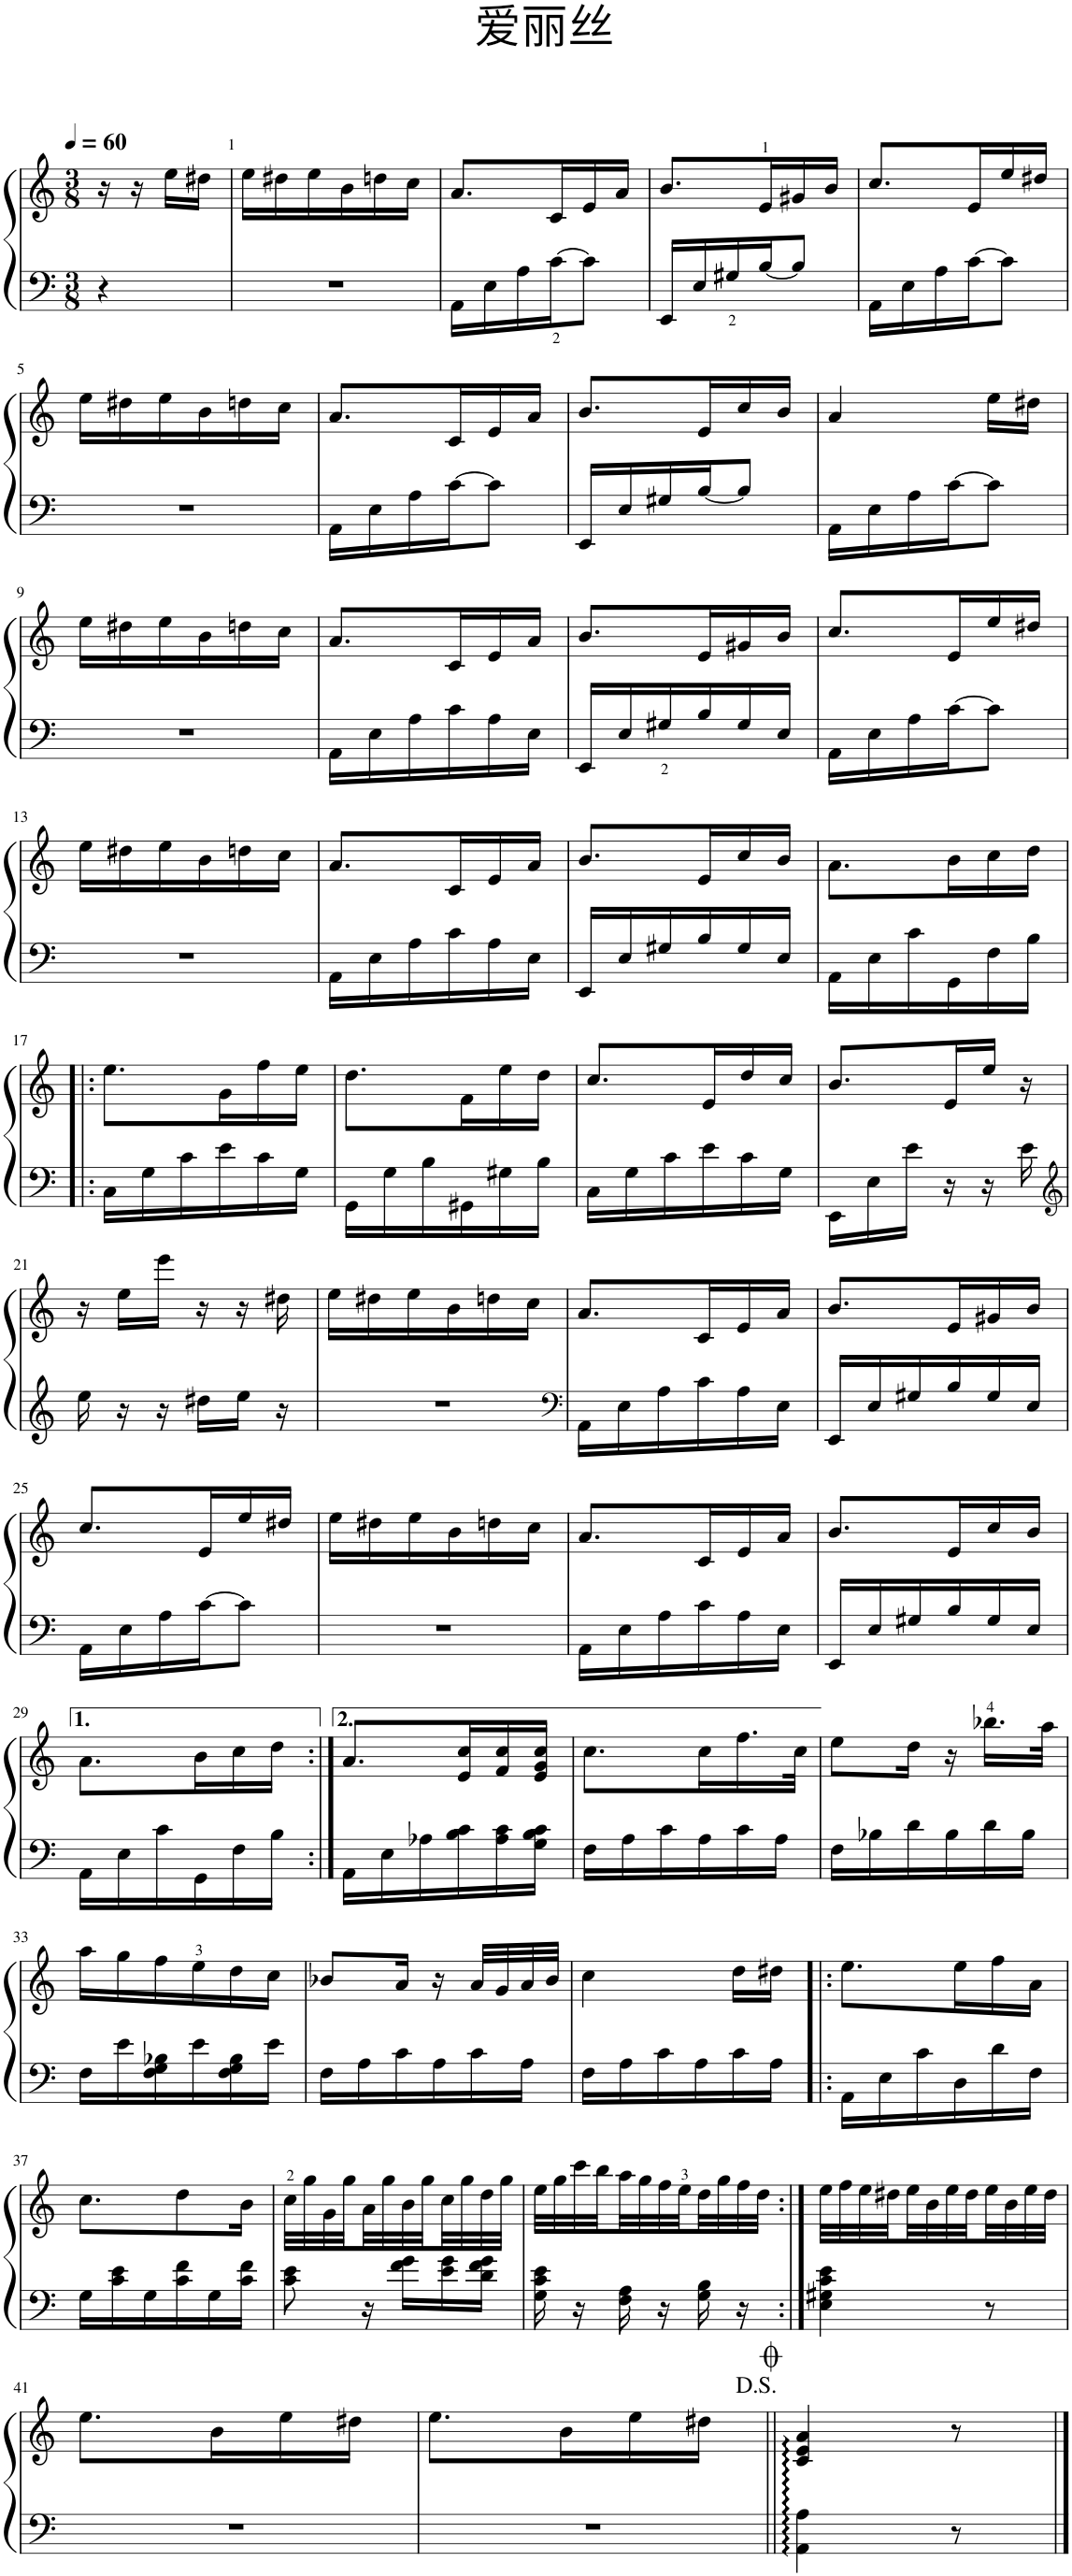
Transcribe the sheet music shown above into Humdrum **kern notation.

**kern	**kern
*part1	*part1
*staff2	*staff1
*I"Piano	*
*I'Pno.	*
*clefF4	*clefG2
*k[]	*k[]
*M3/8	*M3/8
*MM60	*MM60
=	=
4r	16r
.	16r
.	16ee\LL
.	16dd#X\JJ
=1	=1
4.r	16ee\LL
.	16dd#X\
.	16ee\
.	16b\
.	16ddn\
.	16cc\JJ
=2	=2
16AA\LL	8.a/L
16E\	.
16A\	.
[16c\J	16c/L
8c\J]	16e/
.	16a/JJ
=3	=3
16EE/LL	8.b/L
16E/	.
16G#X/	.
[16B/J	16e/L
8B/J]	16g#X/
.	16b/JJ
=4	=4
16AA\LL	8.cc/L
16E\	.
16A\	.
[16c\J	16e/L
8c\J]	16ee/
.	16dd#X/JJ
!!LO:LB:g=z
=5	=5
4.r	16ee\LL
.	16dd#X\
.	16ee\
.	16b\
.	16ddn\
.	16cc\JJ
=6	=6
16AA\LL	8.a/L
16E\	.
16A\	.
[16c\J	16c/L
8c\J]	16e/
.	16a/JJ
=7	=7
16EE/LL	8.b/L
16E/	.
16G#X/	.
[16B/J	16e/L
8B/J]	16cc/
.	16b/JJ
=8	=8
16AA\LL	4a/
16E\	.
16A\	.
[16c\J	.
8c\J]	16ee\LL
.	16dd#X\JJ
!!LO:LB:g=z
=9	=9
4.r	16ee\LL
.	16dd#X\
.	16ee\
.	16b\
.	16ddn\
.	16cc\JJ
=10	=10
16AA\LL	8.a/L
16E\	.
16A\	.
16c\	16c/L
16A\	16e/
16E\JJ	16a/JJ
=11	=11
16EE/LL	8.b/L
16E/	.
16G#X/	.
16B/	16e/L
16G#/	16g#X/
16E/JJ	16b/JJ
=12	=12
16AA\LL	8.cc/L
16E\	.
16A\	.
[16c\J	16e/L
8c\J]	16ee/
.	16dd#X/JJ
!!LO:LB:g=z
=13	=13
4.r	16ee\LL
.	16dd#X\
.	16ee\
.	16b\
.	16ddn\
.	16cc\JJ
=14	=14
16AA\LL	8.a/L
16E\	.
16A\	.
16c\	16c/L
16A\	16e/
16E\JJ	16a/JJ
=15	=15
16EE/LL	8.b/L
16E/	.
16G#X/	.
16B/	16e/L
16G#/	16cc/
16E/JJ	16b/JJ
=16	=16
16AA\LL	8.a\L
16E\	.
16c\	.
16GG\	16b\L
16F\	16cc\
16B\JJ	16dd\JJ
!!LO:LB:g=z
=17!|:	=17!|:
16C\LL	8.ee\L
16G\	.
16c\	.
16e\	16g\L
16c\	16ff\
16G\JJ	16ee\JJ
=18	=18
16GG\LL	8.dd\L
16G\	.
16B\	.
16GG#X\	16f\L
16G#X\	16ee\
16B\JJ	16dd\JJ
=19	=19
16C\LL	8.cc/L
16G\	.
16c\	.
16e\	16e/L
16c\	16dd/
16G\JJ	16cc/JJ
=20	=20
16EE\LL	8.b/L
16E\	.
16e\JJ	.
16r	16e/L
16r	16ee/JJ
16e\	16r
!!LO:LB:g=z
=21	=21
*clefG2	*
16ee\	16r
16r	16ee\LL
16r	16eee\JJ
16dd#X\LL	16r
16ee\JJ	16r
16r	16dd#X\
=22	=22
4.r	16ee\LL
.	16dd#X\
.	16ee\
.	16b\
.	16ddn\
.	16cc\JJ
=23	=23
*clefF4	*
16AA\LL	8.a/L
16E\	.
16A\	.
16c\	16c/L
16A\	16e/
16E\JJ	16a/JJ
=24	=24
16EE/LL	8.b/L
16E/	.
16G#X/	.
16B/	16e/L
16G#/	16g#X/
16E/JJ	16b/JJ
!!LO:LB:g=z
=25	=25
16AA\LL	8.cc/L
16E\	.
16A\	.
[16c\J	16e/L
8c\J]	16ee/
.	16dd#X/JJ
=26	=26
4.r	16ee\LL
.	16dd#X\
.	16ee\
.	16b\
.	16ddn\
.	16cc\JJ
=27	=27
16AA\LL	8.a/L
16E\	.
16A\	.
16c\	16c/L
16A\	16e/
16E\JJ	16a/JJ
=28	=28
16EE/LL	8.b/L
16E/	.
16G#X/	.
16B/	16e/L
16G#/	16cc/
16E/JJ	16b/JJ
!!LO:LB:g=z
=29	=29
16AA\LL	8.a\L
16E\	.
16c\	.
16GG\	16b\L
16F\	16cc\
16B\JJ	16dd\JJ
=30:|!	=30:|!
16AA\LL	8.a/L
16E\	.
16A-X\	.
16B\ 16c\	16e/ 16cc/L
16A-\ 16c\	16f/ 16cc/
16G\ 16B\ 16c\JJ	16e/ 16g/ 16cc/JJ
=31	=31
16F\LL	8.cc\L
16A\	.
16c\	.
16A\	16cc\L
16c\	16.ff\
16A\JJ	.
.	32cc\JJk
=32	=32
16F\LL	8ee\L
16B-X\	.
16d\	16dd\Jk
16B-\	16r
16d\	16.bb-X\LL
16B-\JJ	.
.	32aa\JJk
!!LO:LB:g=z
=33	=33
16F\LL	16aa\LL
16e\	16gg\
16F\ 16G\ 16B-X\	16ff\
16e\	16ee\
16F\ 16G\ 16B-\	16dd\
16e\JJ	16cc\JJ
=34	=34
16F\LL	8b-X/L
16A\	.
16c\	16a/Jk
16A\	16r
16c\	32a/LLL
.	32g/
16A\JJ	32a/
.	32b-/JJJ
=35	=35
16F\LL	4cc\
16A\	.
16c\	.
16A\	.
16c\	16dd\LL
16A\JJ	16dd#X\JJ
=36!|:	=36!|:
16AA\LL	8.ee\L
16E\	.
16c\	.
16D\	16ee\L
16d\	16ff\
16F\JJ	16a\JJ
!!LO:LB:g=z
=37	=37
16G\LL	8.cc\L
16c\ 16e\	.
16G\	.
16c\ 16f\	8dd\
16G\	.
16c\ 16f\JJ	16b\Jk
=38	=38
8c\ 8e\	32cc\LLL
.	32gg\
.	32g\
.	32gg\
16r	32a\
.	32gg\
16f\ 16g\LL	32b\
.	32gg\
16e\ 16g\	32cc\
.	32gg\
16d\ 16f\ 16g\JJ	32dd\
.	32gg\JJJ
=39	=39
16G\ 16c\ 16e\	32ee\LLL
.	32gg\
16r	32ccc\
.	32bb\
16F\ 16A\	32aa\
.	32gg\
16r	32ff\
.	32ee\
16G\ 16B\	32dd\
.	32gg\
16r	32ff\
.	32dd\JJJ
=40:|!	=40:|!
4E\ 4G#X\ 4c\ 4e\	32ee\LLL
.	32ff\
.	32ee\
.	32dd#X\
.	32ee\
.	32b\
.	32ee\
.	32dd#\
8r	32ee\
.	32b\
.	32ee\
.	32dd#\JJJ
!!LO:LB:g=z
=41	=41
4.r	8.ee\L
.	16b\L
.	16ee\
.	16dd#X\JJ
=42	=42
4.r	8.ee\L
.	16b\L
.	16ee\
.	16dd#X\JJ
=43||	=43||
4AA\ 4A\	4c/: 4e/: 4a/:
8r	8r
==	==
*-	*-
